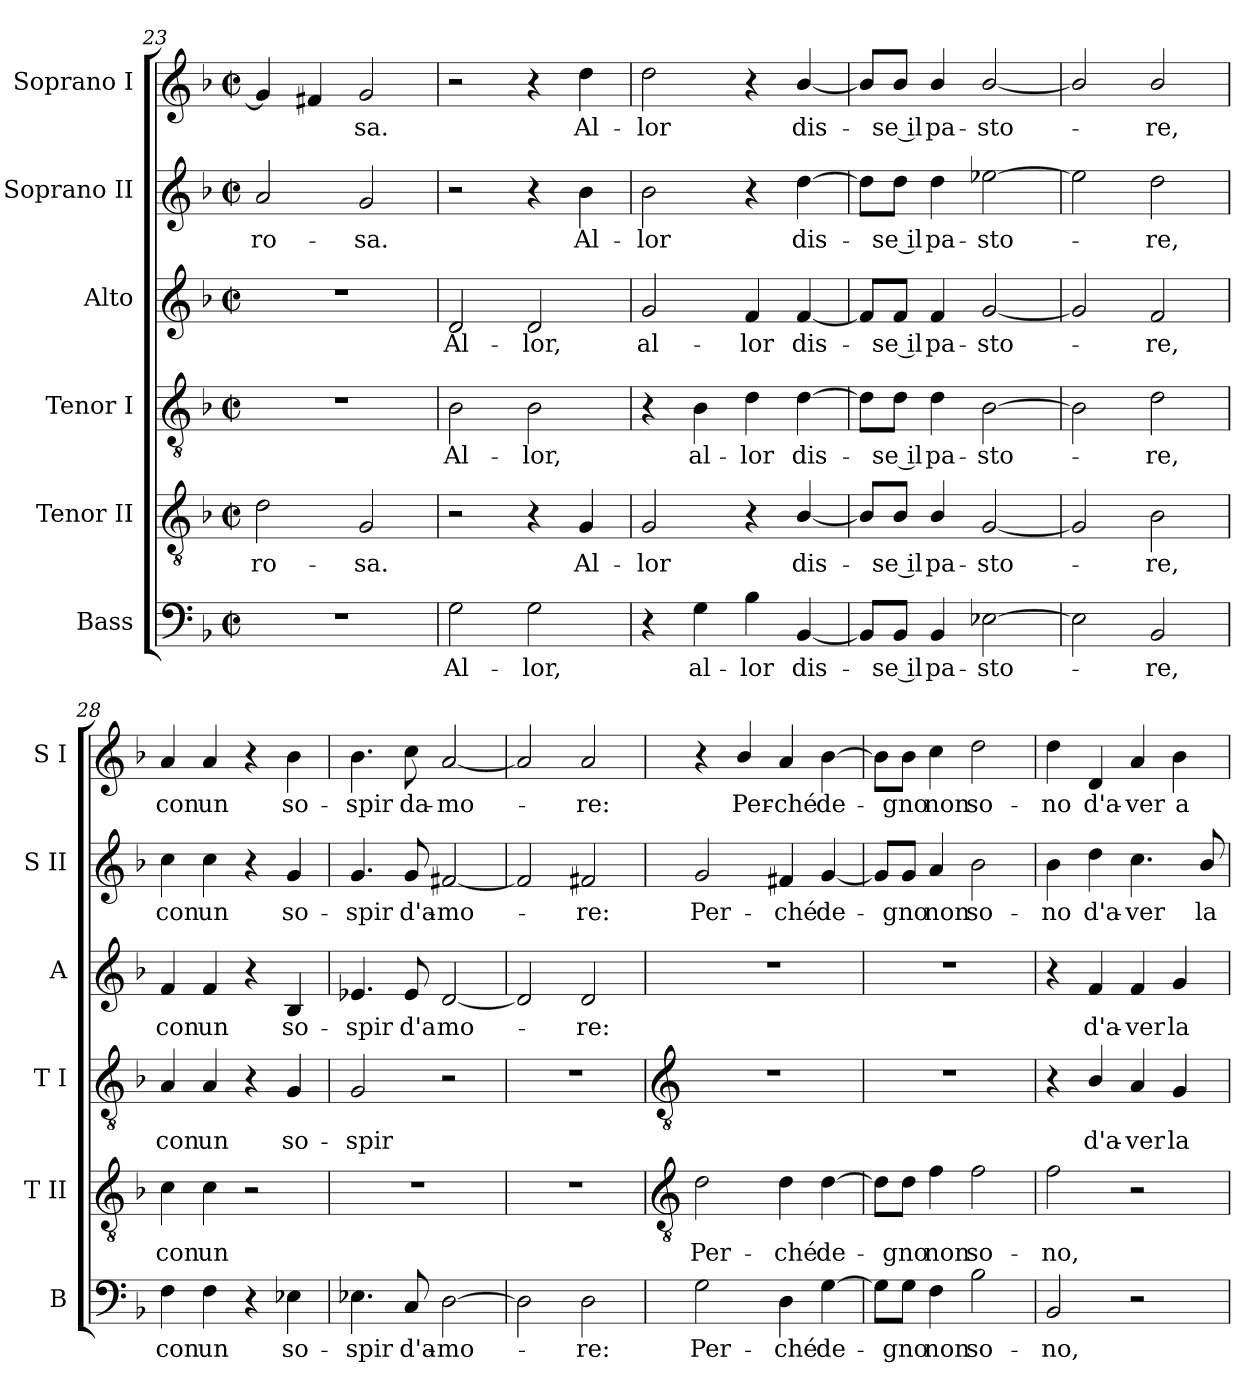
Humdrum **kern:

**kern	**text	**kern	**text	**kern	**text	**kern	**text	**kern	**text	**kern	**text
*part6	*part6	*part5	*part5	*part4	*part4	*part3	*part3	*part2	*part2	*part1	*part1
*staff6	*staff6	*staff5	*staff5	*staff4	*staff4	*staff3	*staff3	*staff2	*staff2	*staff1	*staff1
*I"Bass	*	*I"Tenor II	*	*I"Tenor I	*	*I"Alto	*	*I"Soprano II	*	*I"Soprano I	*
*I'B	*	*I'T II	*	*I'T I	*	*I'A	*	*I'S II	*	*I'S I	*
*clefF4	*	*clefGv2	*	*clefGv2	*	*clefG2	*	*clefG2	*	*clefG2	*
*k[b-]	*	*k[b-]	*	*k[b-]	*	*k[b-]	*	*k[b-]	*	*k[b-]	*
*F:	*	*F:	*	*F:	*	*F:	*	*F:	*	*F:	*
*M2/2	*	*M2/2	*	*M2/2	*	*M2/2	*	*M2/2	*	*M2/2	*
*met(c|)	*	*met(c|)	*	*met(c|)	*	*met(c|)	*	*met(c|)	*	*met(c|)	*
=23	=23	=23	=23	=23	=23	=23	=23	=23	=23	=23	=23
!	!	!	!LO:LY:b	!	!	!	!	!	!LO:LY:b	!	!
1r	.	2d	ro-	1r	.	1r	.	2a	ro-	4g]	.
.	.	.	.	.	.	.	.	.	.	4f#X	.
!	!	!	!LO:LY:b	!	!	!	!	!	!LO:LY:b	!	!LO:LY:b
.	.	2G	-sa.	.	.	.	.	2g	-sa.	2g	sa.
=24	=24	=24	=24	=24	=24	=24	=24	=24	=24	=24	=24
!	!LO:LY:b	!	!	!	!LO:LY:b	!	!LO:LY:b	!	!	!	!
2G	Al-	2r	.	2B-	Al-	2d	Al-	2r	.	2r	.
!	!LO:LY:b	!	!	!	!LO:LY:b	!	!LO:LY:b	!	!	!	!
2G	-lor,	4r	.	2B-	-lor,	2d	-lor,	4r	.	4r	.
!	!	!	!LO:LY:b	!	!	!	!	!	!LO:LY:b	!	!LO:LY:b
.	.	4G	Al-	.	.	.	.	4b-	Al-	4dd	Al-
=25	=25	=25	=25	=25	=25	=25	=25	=25	=25	=25	=25
!	!	!	!LO:LY:b	!	!	!	!LO:LY:b	!	!LO:LY:b	!	!LO:LY:b
4r	.	2G	-lor	4r	.	2g	al-	2b-	-lor	2dd	-lor
!	!LO:LY:b	!	!	!	!LO:LY:b	!	!	!	!	!	!
4G	al-	.	.	4B-	al-	.	.	.	.	.	.
!	!LO:LY:b	!	!	!	!LO:LY:b	!	!LO:LY:b	!	!	!	!
4B-	-lor	4r	.	4d	-lor	4f	-lor	4r	.	4r	.
!	!LO:LY:b	!	!LO:LY:b	!	!LO:LY:b	!	!LO:LY:b	!	!LO:LY:b	!	!LO:LY:b
[4BB-	dis-	[4B-/	dis-	[4d	dis-	[4f	dis-	[4dd	dis-	[4b-/	dis-
=26	=26	=26	=26	=26	=26	=26	=26	=26	=26	=26	=26
8BB-/L]	.	8B-/L]	.	8d\L]	.	8f/L]	.	8dd\L]	.	8b-/L]	.
!	!LO:LY:b	!	!LO:LY:b	!	!LO:LY:b	!	!LO:LY:b	!	!LO:LY:b	!	!LO:LY:b
8BB-/J	se il	8B-/J	se il	8d\J	se il	8f/J	se il	8dd\J	se il	8b-/J	se il
!	!LO:LY:b	!	!LO:LY:b	!	!LO:LY:b	!	!LO:LY:b	!	!LO:LY:b	!	!LO:LY:b
4BB-	pa-	4B-/	pa-	4d	pa-	4f	pa-	4dd	pa-	4b-/	pa-
!	!LO:LY:b	!	!LO:LY:b	!	!LO:LY:b	!	!LO:LY:b	!	!LO:LY:b	!	!LO:LY:b
[2E-X	-sto-	[2G	-sto-	[2B-	-sto-	[2g	-sto-	[2ee-X	-sto-	[2b-/	-sto-
=27	=27	=27	=27	=27	=27	=27	=27	=27	=27	=27	=27
2E-]	.	2G]	.	2B-]	.	2g]	.	2ee-]	.	2b-/]	.
!	!LO:LY:b	!	!LO:LY:b	!	!LO:LY:b	!	!LO:LY:b	!	!LO:LY:b	!	!LO:LY:b
2BB-	re,	2B-	re,	2d	re,	2f	re,	2dd	re,	2b-/	re,
=28	=28	=28	=28	=28	=28	=28	=28	=28	=28	=28	=28
!	!LO:LY:b	!	!LO:LY:b	!	!LO:LY:b	!	!LO:LY:b	!	!LO:LY:b	!	!LO:LY:b
4F	con	4c	con	4A	con	4f	con	4cc	con	4a	con
!	!LO:LY:b	!	!LO:LY:b	!	!LO:LY:b	!	!LO:LY:b	!	!LO:LY:b	!	!LO:LY:b
4F	un	4c	un	4A	un	4f	un	4cc	un	4a	un
4r	.	2r	.	4r	.	4r	.	4r	.	4r	.
!	!LO:LY:b	!	!	!	!LO:LY:b	!	!LO:LY:b	!	!LO:LY:b	!	!LO:LY:b
4E-X	so-	.	.	4G	so-	4B-	so-	4g	so-	4b-	so-
=29	=29	=29	=29	=29	=29	=29	=29	=29	=29	=29	=29
!	!LO:LY:b	!	!	!	!LO:LY:b	!	!LO:LY:b	!	!LO:LY:b	!	!LO:LY:b
4.E-X	-spir	1r	.	2G	-spir	4.e-X	-spir	4.g	-spir	4.b-	-spir
!	!LO:LY:b	!	!	!	!	!	!LO:LY:b	!	!LO:LY:b	!	!LO:LY:b
8C	d'a-	.	.	.	.	8e-	d'a	8g	d'a-	8cc	da-
!	!LO:LY:b	!	!	!	!	!	!LO:LY:b	!	!LO:LY:b	!	!LO:LY:b
[2D	-mo-	.	.	2r	.	[2d	mo-	[2f#X	-mo-	[2a	-mo-
=30	=30	=30	=30	=30	=30	=30	=30	=30	=30	=30	=30
2D]	.	1r	.	1r	.	2d]	.	2f#]	.	2a]	.
!	!LO:LY:b	!	!	!	!	!	!LO:LY:b	!	!LO:LY:b	!	!LO:LY:b
2D	re:	.	.	.	.	2d	re:	2f#	re:	2a	re:
!!LO:LB:g=z
=31	=31	=31	=31	=31	=31	=31	=31	=31	=31	=31	=31
*	*	*clefGv2	*	*clefGv2	*	*	*	*	*	*	*
!	!LO:LY:b	!	!LO:LY:b	!	!	!	!	!	!LO:LY:b	!	!
2G	Per-	2d	Per-	1r	.	1r	.	2g	Per-	4r	.
!	!	!	!	!	!	!	!	!	!	!	!LO:LY:b
.	.	.	.	.	.	.	.	.	.	4b-/	Per-
!	!LO:LY:b	!	!LO:LY:b	!	!	!	!	!	!LO:LY:b	!	!LO:LY:b
4D	-ché	4d	-ché	.	.	.	.	4f#X	-ché	4a	-ché
!	!LO:LY:b	!	!LO:LY:b	!	!	!	!	!	!LO:LY:b	!	!LO:LY:b
[4G	de-	[4d	de-	.	.	.	.	[4g	de-	[4b-	de-
=32	=32	=32	=32	=32	=32	=32	=32	=32	=32	=32	=32
8G\L]	.	8d\L]	.	1r	.	1r	.	8g/L]	.	8b-\L]	.
!	!LO:LY:b	!	!LO:LY:b	!	!	!	!	!	!LO:LY:b	!	!LO:LY:b
8G\J	gno	8d\J	gno	.	.	.	.	8g/J	gno	8b-\J	gno
!	!LO:LY:b	!	!LO:LY:b	!	!	!	!	!	!LO:LY:b	!	!LO:LY:b
4F	non	4f	non	.	.	.	.	4a	non	4cc	non
!	!LO:LY:b	!	!LO:LY:b	!	!	!	!	!	!LO:LY:b	!	!LO:LY:b
2B-	so-	2f	so-	.	.	.	.	2b-	so-	2dd	so-
=33	=33	=33	=33	=33	=33	=33	=33	=33	=33	=33	=33
!	!LO:LY:b	!	!LO:LY:b	!	!	!	!	!	!LO:LY:b	!	!LO:LY:b
2BB-	-no,	2f	-no,	4r	.	4r	.	4b-	-no	4dd	-no
!	!	!	!	!	!LO:LY:b	!	!LO:LY:b	!	!LO:LY:b	!	!LO:LY:b
.	.	.	.	4B-/	d'a-	4f	d'a-	4dd	d'a-	4d	d'a-
!	!	!	!	!	!LO:LY:b	!	!LO:LY:b	!	!LO:LY:b	!	!LO:LY:b
2r	.	2r	.	4A	-ver	4f	-ver	4.cc	-ver	4a	-ver
!	!	!	!	!	!LO:LY:b	!	!LO:LY:b	!	!	!	!LO:LY:b
.	.	.	.	4G	la	4g	la	.	.	4b-	a
!	!	!	!	!	!	!	!	!	!LO:LY:b	!	!
.	.	.	.	.	.	.	.	8b-/	la	.	.
=	=	=	=	=	=	=	=	=	=	=	=
*-	*-	*-	*-	*-	*-	*-	*-	*-	*-	*-	*-
